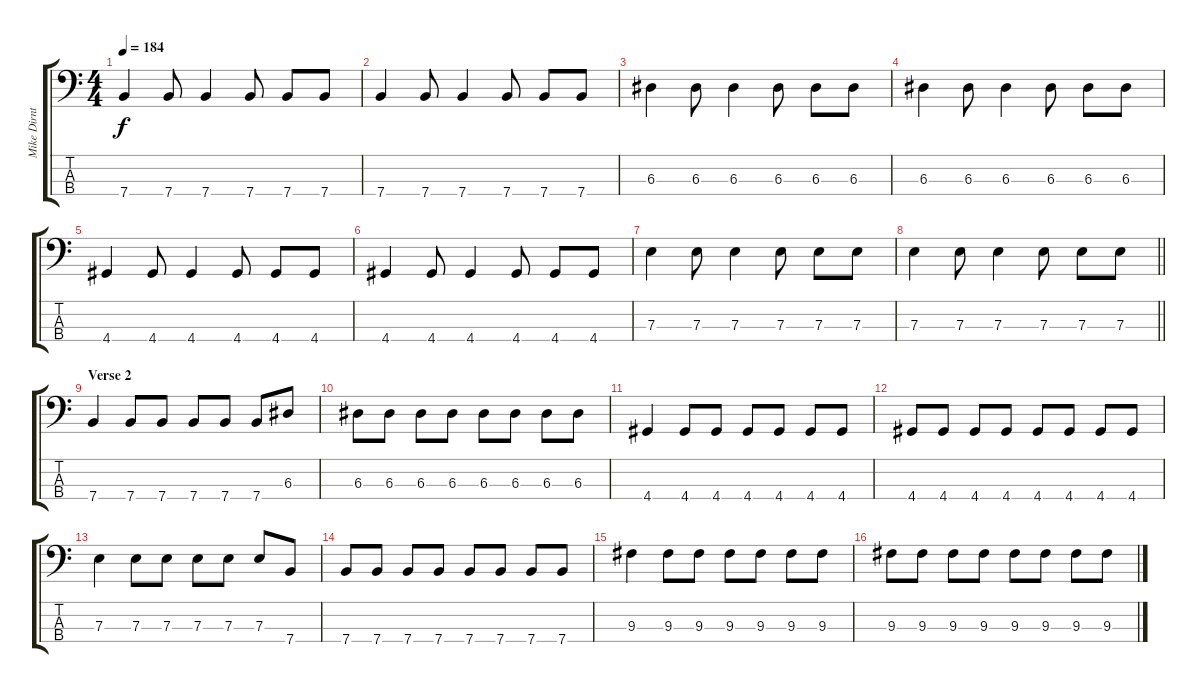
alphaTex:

\track ("Mike Dirnt - Bass" "Mike Dirnt") {instrument electricbasspick}
\staff {score tabs}
\tuning (G2 D2 A1 E1) {hide}
\ts (4 4)
\tempo 184
\clef f4
\ks c
7.4.4{dy f} 7.4.8 7.4.4 7.4.8 7.4.8 7.4.8 |
7.4.4 7.4.8 7.4.4 7.4.8 7.4.8 7.4.8 |
6.3.4 6.3.8 6.3.4 6.3.8 6.3.8 6.3.8 |
6.3.4 6.3.8 6.3.4 6.3.8 6.3.8 6.3.8 |
4.4.4 4.4.8 4.4.4 4.4.8 4.4.8 4.4.8 |
4.4.4 4.4.8 4.4.4 4.4.8 4.4.8 4.4.8 |
7.3.4 7.3.8 7.3.4 7.3.8 7.3.8 7.3.8 |
\barLineRight lightlight
7.3.4 7.3.8 7.3.4 7.3.8 7.3.8 7.3.8 |
\section ("" "Verse 2")
7.4.4 7.4.8 7.4.8 7.4.8 7.4.8 7.4.8 6.3.8 |
6.3.8 6.3.8 6.3.8 6.3.8 6.3.8 6.3.8 6.3.8 6.3.8 |
4.4.4 4.4.8 4.4.8 4.4.8 4.4.8 4.4.8 4.4.8 |
4.4.8 4.4.8 4.4.8 4.4.8 4.4.8 4.4.8 4.4.8 4.4.8 |
7.3.4 7.3.8 7.3.8 7.3.8 7.3.8 7.3.8 7.4.8 |
7.4.8 7.4.8 7.4.8 7.4.8 7.4.8 7.4.8 7.4.8 7.4.8 |
9.3.4 9.3.8 9.3.8 9.3.8 9.3.8 9.3.8 9.3.8 |
9.3.8 9.3.8 9.3.8 9.3.8 9.3.8 9.3.8 9.3.8 9.3.8
